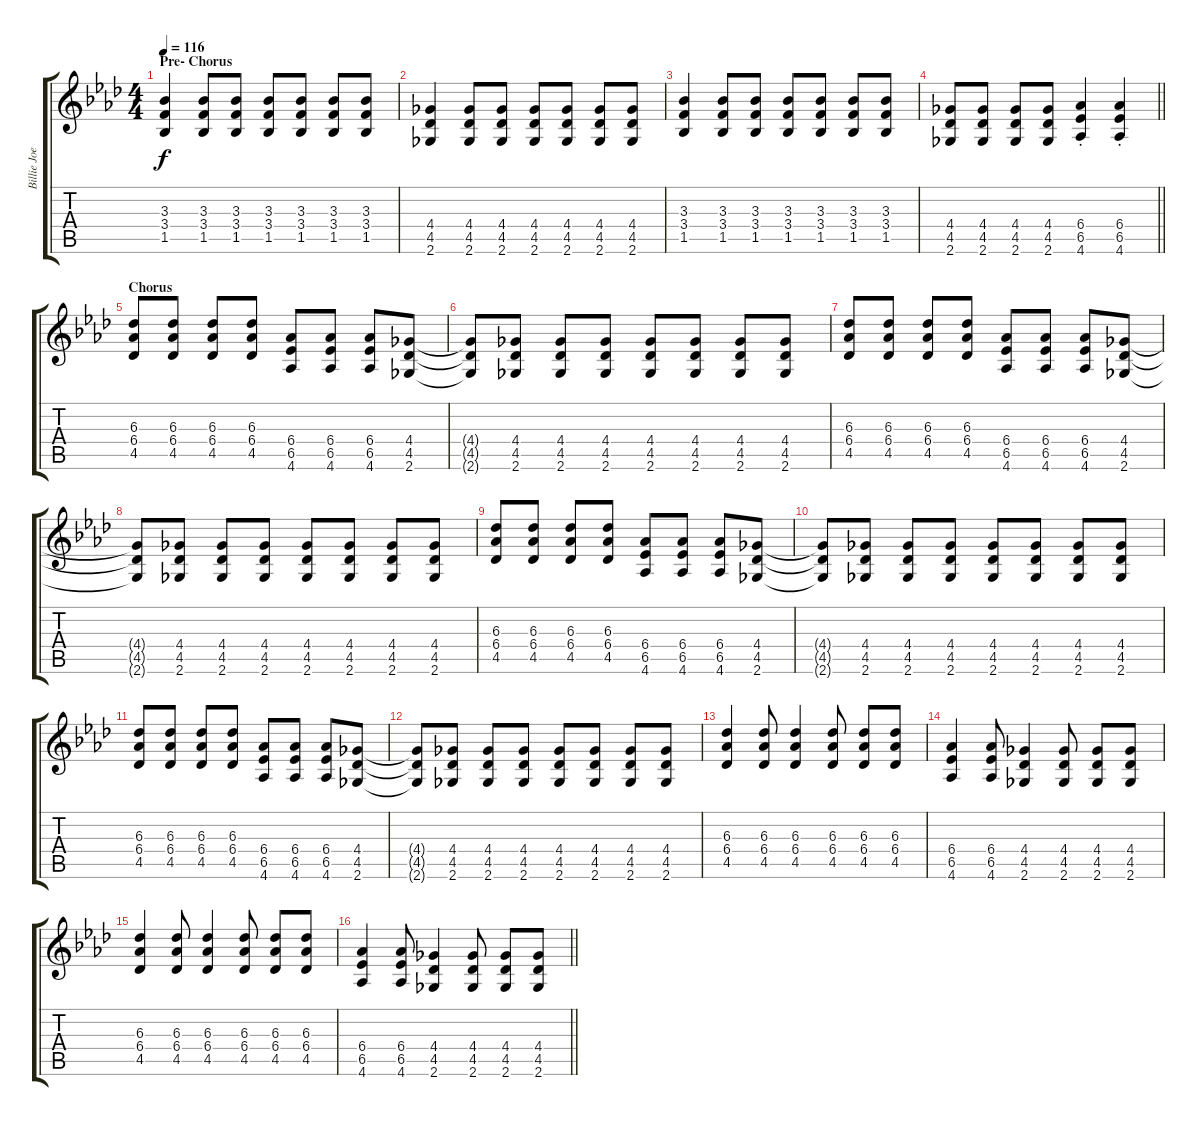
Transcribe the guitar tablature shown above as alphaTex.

\track ("Billie Joe Armstrong (Rhythm Guitar)" "Billie Joe") {instrument overdrivenguitar}
\staff {score tabs}
\tuning (E4 B3 G3 D3 A2 E2) {hide}
\ts (4 4)
\section ("" "Pre- Chorus")
\tempo 116
\clef g2
\ks ab
(3.3 3.4 1.5).4{dy f} (3.3 3.4 1.5).8 (3.3 3.4 1.5).8 (3.3 3.4 1.5).8 (3.3 3.4 1.5).8 (3.3 3.4 1.5).8 (3.3 3.4 1.5).8 |
(4.4 4.5 2.6).4 (4.4 4.5 2.6).8 (4.4 4.5 2.6).8 (4.4 4.5 2.6).8 (4.4 4.5 2.6).8 (4.4 4.5 2.6).8 (4.4 4.5 2.6).8 |
(3.3 3.4 1.5).4 (3.3 3.4 1.5).8 (3.3 3.4 1.5).8 (3.3 3.4 1.5).8 (3.3 3.4 1.5).8 (3.3 3.4 1.5).8 (3.3 3.4 1.5).8 |
\barLineRight lightlight
(4.4 4.5 2.6).8 (4.4 4.5 2.6).8 (4.4 4.5 2.6).8 (4.4 4.5 2.6).8 (6.4{st} 6.5{st} 4.6{st}).4 (6.4{st} 6.5{st} 4.6{st}).4 |
\section ("" "Chorus")
(6.3 6.4 4.5).8 (6.3 6.4 4.5).8 (6.3 6.4 4.5).8 (6.3 6.4 4.5).8 (6.4 6.5 4.6).8 (6.4 6.5 4.6).8 (6.4 6.5 4.6).8 (4.4 4.5 2.6).8 |
(4.4{t} 4.5{t} 2.6{t}).8 (4.4 4.5 2.6).8 (4.4 4.5 2.6).8 (4.4 4.5 2.6).8 (4.4 4.5 2.6).8 (4.4 4.5 2.6).8 (4.4 4.5 2.6).8 (4.4 4.5 2.6).8 |
(6.3 6.4 4.5).8 (6.3 6.4 4.5).8 (6.3 6.4 4.5).8 (6.3 6.4 4.5).8 (6.4 6.5 4.6).8 (6.4 6.5 4.6).8 (6.4 6.5 4.6).8 (4.4 4.5 2.6).8 |
(4.4{t} 4.5{t} 2.6{t}).8 (4.4 4.5 2.6).8 (4.4 4.5 2.6).8 (4.4 4.5 2.6).8 (4.4 4.5 2.6).8 (4.4 4.5 2.6).8 (4.4 4.5 2.6).8 (4.4 4.5 2.6).8 |
(6.3 6.4 4.5).8 (6.3 6.4 4.5).8 (6.3 6.4 4.5).8 (6.3 6.4 4.5).8 (6.4 6.5 4.6).8 (6.4 6.5 4.6).8 (6.4 6.5 4.6).8 (4.4 4.5 2.6).8 |
(4.4{t} 4.5{t} 2.6{t}).8 (4.4 4.5 2.6).8 (4.4 4.5 2.6).8 (4.4 4.5 2.6).8 (4.4 4.5 2.6).8 (4.4 4.5 2.6).8 (4.4 4.5 2.6).8 (4.4 4.5 2.6).8 |
(6.3 6.4 4.5).8 (6.3 6.4 4.5).8 (6.3 6.4 4.5).8 (6.3 6.4 4.5).8 (6.4 6.5 4.6).8 (6.4 6.5 4.6).8 (6.4 6.5 4.6).8 (4.4 4.5 2.6).8 |
(4.4{t} 4.5{t} 2.6{t}).8 (4.4 4.5 2.6).8 (4.4 4.5 2.6).8 (4.4 4.5 2.6).8 (4.4 4.5 2.6).8 (4.4 4.5 2.6).8 (4.4 4.5 2.6).8 (4.4 4.5 2.6).8 |
(6.3 6.4 4.5).4 (6.3 6.4 4.5).8 (6.3 6.4 4.5).4 (6.3 6.4 4.5).8 (6.3 6.4 4.5).8 (6.3 6.4 4.5).8 |
(6.4 6.5 4.6).4 (6.4 6.5 4.6).8 (4.4 4.5 2.6).4 (4.4 4.5 2.6).8 (4.4 4.5 2.6).8 (4.4 4.5 2.6).8 |
(6.3 6.4 4.5).4 (6.3 6.4 4.5).8 (6.3 6.4 4.5).4 (6.3 6.4 4.5).8 (6.3 6.4 4.5).8 (6.3 6.4 4.5).8 |
\barLineRight lightlight
(6.4 6.5 4.6).4 (6.4 6.5 4.6).8 (4.4 4.5 2.6).4 (4.4 4.5 2.6).8 (4.4 4.5 2.6).8 (4.4 4.5 2.6).8
